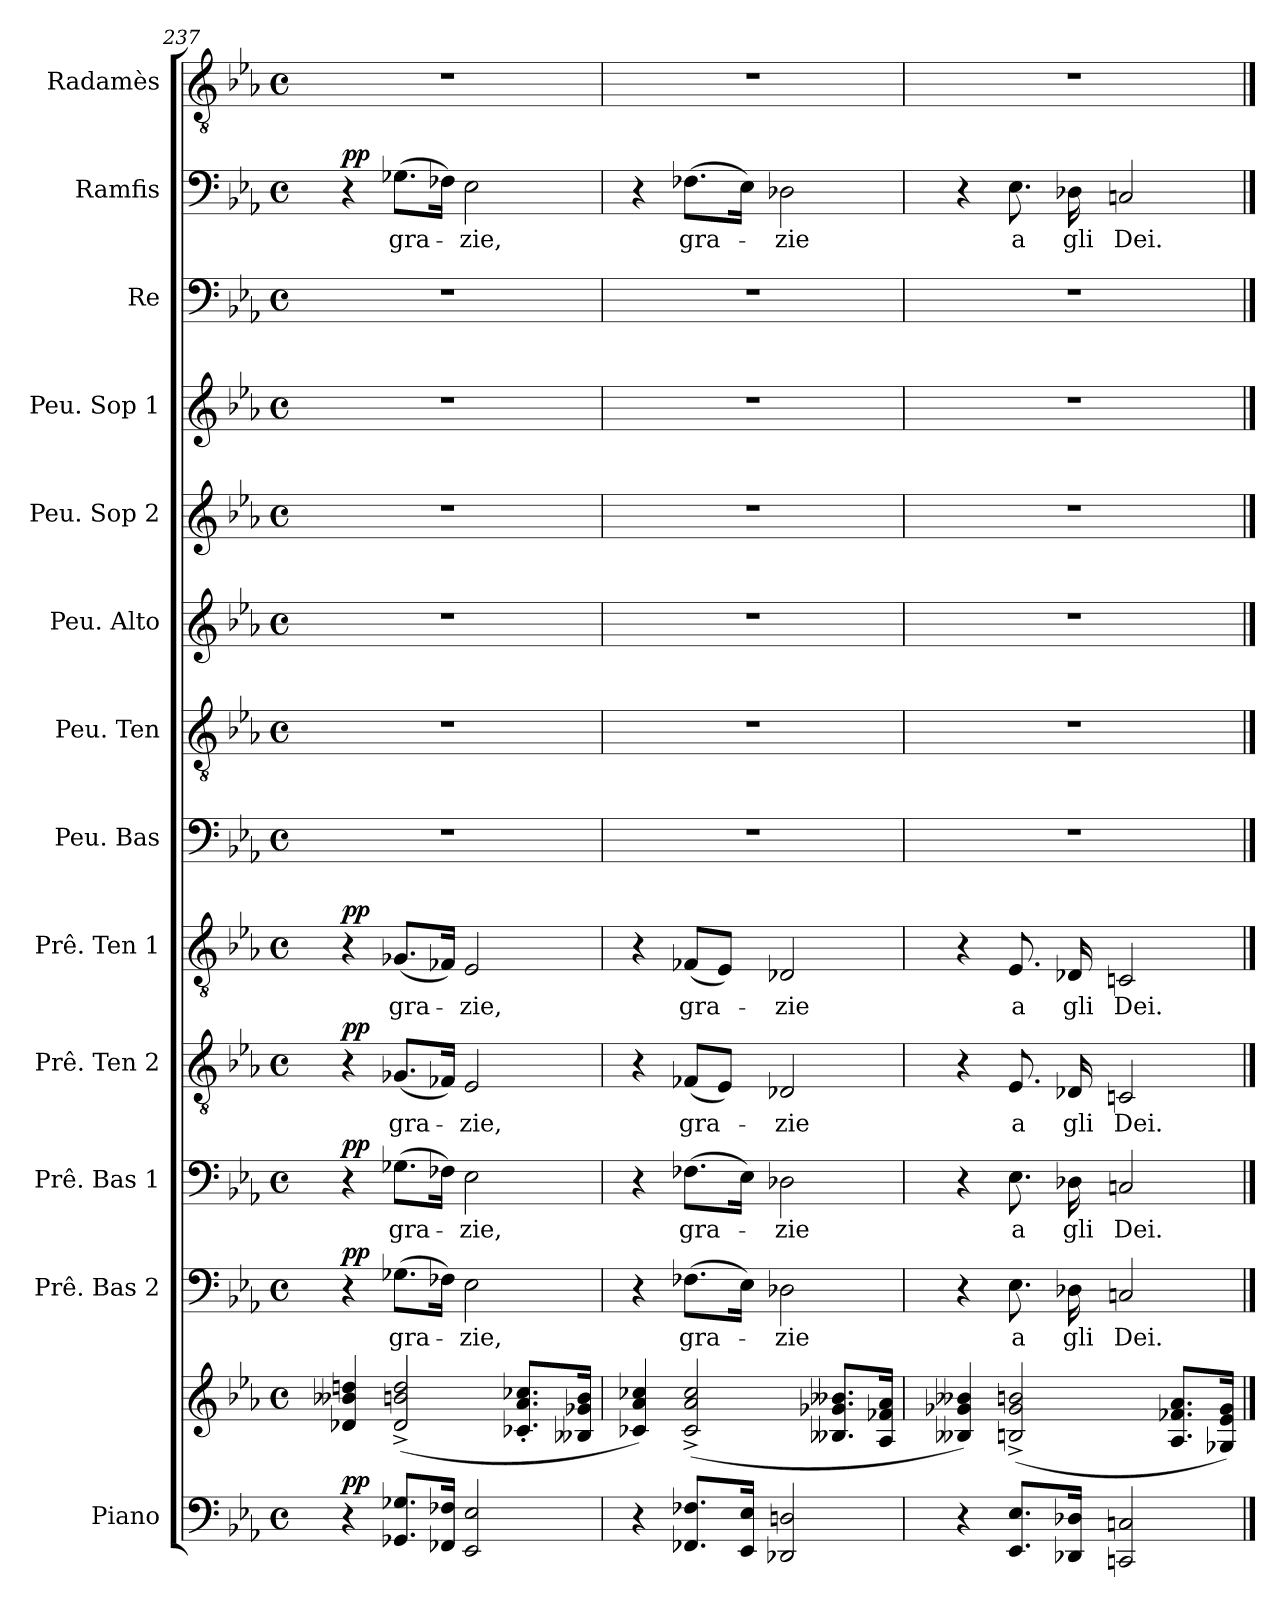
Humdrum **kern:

**kern	**kern	**dynam	**kern	**text	**dynam	**kern	**text	**dynam	**kern	**text	**dynam	**kern	**text	**dynam	**kern	**kern	**kern	**kern	**kern	**kern	**kern	**text	**dynam	**kern
*part13	*part13	*part13	*part12	*part12	*part12	*part11	*part11	*part11	*part10	*part10	*part10	*part9	*part9	*part9	*part8	*part7	*part6	*part5	*part4	*part3	*part2	*part2	*part2	*part1
*staff14	*staff13	*staff13/14	*staff12	*staff12	*staff12	*staff11	*staff11	*staff11	*staff10	*staff10	*staff10	*staff9	*staff9	*staff9	*staff8	*staff7	*staff6	*staff5	*staff4	*staff3	*staff2	*staff2	*staff2	*staff1
*I"Piano	*	*	*I"Prê. Bas 2	*	*	*I"Prê. Bas 1	*	*	*I"Prê. Ten 2	*	*	*I"Prê. Ten 1	*	*	*I"Peu. Bas	*I"Peu. Ten	*I"Peu. Alto	*I"Peu. Sop 2	*I"Peu. Sop 1	*I"Re	*I"Ramfis	*	*	*I"Radamès
*I'Pno	*	*	*I'Prê. B2	*	*	*I'Prê. B1	*	*	*I'Prê. T2	*	*	*I'Prê. T1	*	*	*I'Peu. Bas	*I'Peu. Ten	*I'Peu. Alto	*I'Peu. S2	*I'Peu. S1	*I'Re	*I'Ram.	*	*	*I'Rad.
!!LO:LB:g=z
*clefF4	*clefG2	*	*clefF4	*	*	*clefF4	*	*	*clefGv2	*	*	*clefGv2	*	*	*clefF4	*clefGv2	*clefG2	*clefG2	*clefG2	*clefF4	*clefF4	*	*	*clefGv2
*k[b-e-a-]	*k[b-e-a-]	*	*k[b-e-a-]	*	*	*k[b-e-a-]	*	*	*k[b-e-a-]	*	*	*k[b-e-a-]	*	*	*k[b-e-a-]	*k[b-e-a-]	*k[b-e-a-]	*k[b-e-a-]	*k[b-e-a-]	*k[b-e-a-]	*k[b-e-a-]	*	*	*k[b-e-a-]
*M4/4	*M4/4	*	*M4/4	*	*	*M4/4	*	*	*M4/4	*	*	*M4/4	*	*	*M4/4	*M4/4	*M4/4	*M4/4	*M4/4	*M4/4	*M4/4	*	*	*M4/4
*met(c)	*met(c)	*	*met(c)	*	*	*met(c)	*	*	*met(c)	*	*	*met(c)	*	*	*met(c)	*met(c)	*met(c)	*met(c)	*met(c)	*met(c)	*met(c)	*	*	*met(c)
=237	=237	=237	=237	=237	=237	=237	=237	=237	=237	=237	=237	=237	=237	=237	=237	=237	=237	=237	=237	=237	=237	=237	=237	=237
!	!	!LO:DY:a=2	!	!	!LO:DY:a	!	!	!LO:DY:a	!	!	!LO:DY:a	!	!	!LO:DY:a	!	!	!	!	!	!	!	!	!LO:DY:a	!
4r	4d-X/ 4b--X/ 4ddn/	pp	4r	.	pp	4r	.	pp	4r	.	pp	4r	.	pp	1r	1r	1r	1r	1r	1r	4r	.	pp	1r
!	!	!	!	!LO:LY:b:color=#0055FF	!	!	!LO:LY:b:color=#AA0000	!	!	!LO:LY:b:color=#0055FF	!	!	!LO:LY:b:color=#0055FF	!	!	!	!	!	!	!	!	!LO:LY:b:color=#0055FF	!	!
8.GG-X/ 8.G-X/L	(<2d-/^ 2bn/^ 2dd/^	.	(>8.G-X\L	gra-	.	(>8.G-X\L	gra-	.	(<8.G-X/L	gra-	.	(<8.G-X/L	gra-	.	.	.	.	.	.	.	(>8.G-X\L	gra-	.	.
16FF-X/ 16F-X/Jk	.	.	16F-X\Jk)	.	.	16F-X\Jk)	.	.	16F-X/Jk)	.	.	16F-X/Jk)	.	.	.	.	.	.	.	.	16F-X\Jk)	.	.	.
!	!	!	!	!LO:LY:b:color=#0055FF	!	!	!LO:LY:b:color=#AA0000	!	!	!LO:LY:b:color=#0055FF	!	!	!LO:LY:b:color=#0055FF	!	!	!	!	!	!	!	!	!LO:LY:b:color=#0055FF	!	!
2EE-/ 2E-/	.	.	2E-\	-zie,	.	2E-\	-zie,	.	2E-/	-zie,	.	2E-/	-zie,	.	.	.	.	.	.	.	2E-\	-zie,	.	.
.	8.c-X/' 8.a-/' 8.cc-X/'L	.	.	.	.	.	.	.	.	.	.	.	.	.	.	.	.	.	.	.	.	.	.	.
.	16B--X/ 16g-X/ 16b/Jk	.	.	.	.	.	.	.	.	.	.	.	.	.	.	.	.	.	.	.	.	.	.	.
=238	=238	=238	=238	=238	=238	=238	=238	=238	=238	=238	=238	=238	=238	=238	=238	=238	=238	=238	=238	=238	=238	=238	=238	=238
4r	4c-X/ 4a-/ 4cc-X/)	.	4r	.	.	4r	.	.	4r	.	.	4r	.	.	1r	1r	1r	1r	1r	1r	4r	.	.	1r
!	!	!	!	!LO:LY:b:color=#0055FF	!	!	!LO:LY:b:color=#AA0000	!	!	!LO:LY:b:color=#0055FF	!	!	!LO:LY:b:color=#0055FF	!	!	!	!	!	!	!	!	!LO:LY:b:color=#0055FF	!	!
8.FF-X/ 8.F-X/L	(<2c-/^ 2a-/^ 2cc-/^	.	(>8.F-X\L	gra-	.	(>8.F-X\L	gra-	.	(<8F-X/L	gra-	.	(<8F-X/L	gra-	.	.	.	.	.	.	.	(>8.F-X\L	gra-	.	.
.	.	.	.	.	.	.	.	.	8E-/J)	.	.	8E-/J)	.	.	.	.	.	.	.	.	.	.	.	.
16EE-/ 16E-/Jk	.	.	16E-\Jk)	.	.	16E-\Jk)	.	.	.	.	.	.	.	.	.	.	.	.	.	.	16E-\Jk)	.	.	.
!	!	!	!	!LO:LY:b:color=#0055FF	!	!	!LO:LY:b:color=#AA0000	!	!	!LO:LY:b:color=#0055FF	!	!	!LO:LY:b:color=#0055FF	!	!	!	!	!	!	!	!	!LO:LY:b:color=#0055FF	!	!
2DD-X/ 2Dn/	.	.	2D-X\	-zie	.	2D-X\	-zie	.	2D-X/	-zie	.	2D-X/	-zie	.	.	.	.	.	.	.	2D-X\	-zie	.	.
.	8.B--X/ 8.g-X/ 8.b--X/L	.	.	.	.	.	.	.	.	.	.	.	.	.	.	.	.	.	.	.	.	.	.	.
.	16A-/ 16f-X/ 16a-/Jk	.	.	.	.	.	.	.	.	.	.	.	.	.	.	.	.	.	.	.	.	.	.	.
=239	=239	=239	=239	=239	=239	=239	=239	=239	=239	=239	=239	=239	=239	=239	=239	=239	=239	=239	=239	=239	=239	=239	=239	=239
4r	4B--X/ 4g-X/ 4b--X/)	.	4r	.	.	4r	.	.	4r	.	.	4r	.	.	1r	1r	1r	1r	1r	1r	4r	.	.	1r
!	!	!	!	!LO:LY:b:color=#0055FF	!	!	!LO:LY:b:color=#AA0000	!	!	!LO:LY:b:color=#0055FF	!	!	!LO:LY:b:color=#0055FF	!	!	!	!	!	!	!	!	!LO:LY:b:color=#0055FF	!	!
8.EE-/ 8.E-/L	(<2Bn/^ 2g-/^ 2bn/^	.	8.E-\	a	.	8.E-\	a	.	8.E-/	a	.	8.E-/	a	.	.	.	.	.	.	.	8.E-\	a	.	.
!	!	!	!	!LO:LY:b:color=#0055FF	!	!	!LO:LY:b:color=#AA0000	!	!	!LO:LY:b:color=#0055FF	!	!	!LO:LY:b:color=#0055FF	!	!	!	!	!	!	!	!	!LO:LY:b:color=#0055FF	!	!
16DD-X/ 16D-X/Jk	.	.	16D-X\	gli	.	16D-X\	gli	.	16D-X/	gli	.	16D-X/	gli	.	.	.	.	.	.	.	16D-X\	gli	.	.
!	!	!	!	!LO:LY:b:color=#0055FF	!	!	!LO:LY:b:color=#AA0000	!	!	!LO:LY:b:color=#0055FF	!	!	!LO:LY:b:color=#0055FF	!	!	!	!	!	!	!	!	!LO:LY:b:color=#0055FF	!	!
2CCn/ 2Cn/	.	.	2Cn/	Dei.	.	2Cn/	Dei.	.	2Cn/	Dei.	.	2Cn/	Dei.	.	.	.	.	.	.	.	2Cn/	Dei.	.	.
.	8.A-/ 8.f-X/ 8.a-/L	.	.	.	.	.	.	.	.	.	.	.	.	.	.	.	.	.	.	.	.	.	.	.
.	16G-X/ 16e-/ 16g-/Jk)	.	.	.	.	.	.	.	.	.	.	.	.	.	.	.	.	.	.	.	.	.	.	.
==	==	==	==	==	==	==	==	==	==	==	==	==	==	==	==	==	==	==	==	==	==	==	==	==
*-	*-	*-	*-	*-	*-	*-	*-	*-	*-	*-	*-	*-	*-	*-	*-	*-	*-	*-	*-	*-	*-	*-	*-	*-
